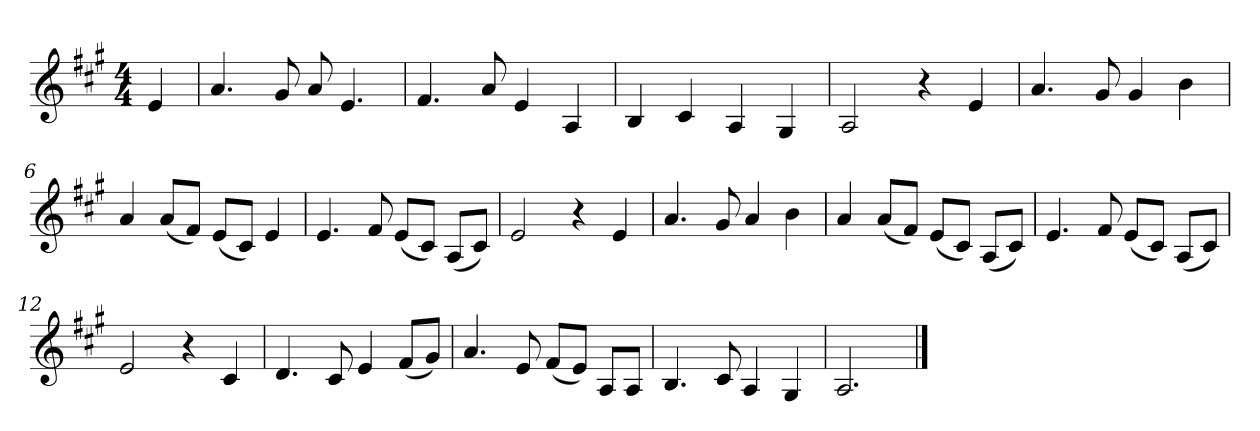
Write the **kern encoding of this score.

**kern
*part1
*staff1
*clefG2
*k[f#c#g#]
*A:
*M4/4
*MM112
=
4e
=1
4.a
8g#
8a
4.e
=2
4.f#
8a
4e
4A
=3
4B
4c#
4A
4G#
=4
2A
4r
4e
=5
4.a
8g#
4g#
4b
=6
4a
(8a/L
8f#/J)
(8e/L
8c#/J)
4e
=7
4.e
8f#
(8e/L
8c#/J)
(8A/L
8c#/J)
=8
2e
4r
4e
=9
4.a
8g#
4a
4b
=10
4a
(8a/L
8f#/J)
(8e/L
8c#/J)
(8A/L
8c#/J)
=11
4.e
8f#
(8e/L
8c#/J)
(8A/L
8c#/J)
=12
2e
4r
4c#
=13
4.d
8c#
4e
(8f#/L
8g#/J)
=14
4.a
8e
(8f#/L
8e/J)
8A/L
8A/J
=15
4.B
8c#
4A
4G#
=16
2.A
==
*-
